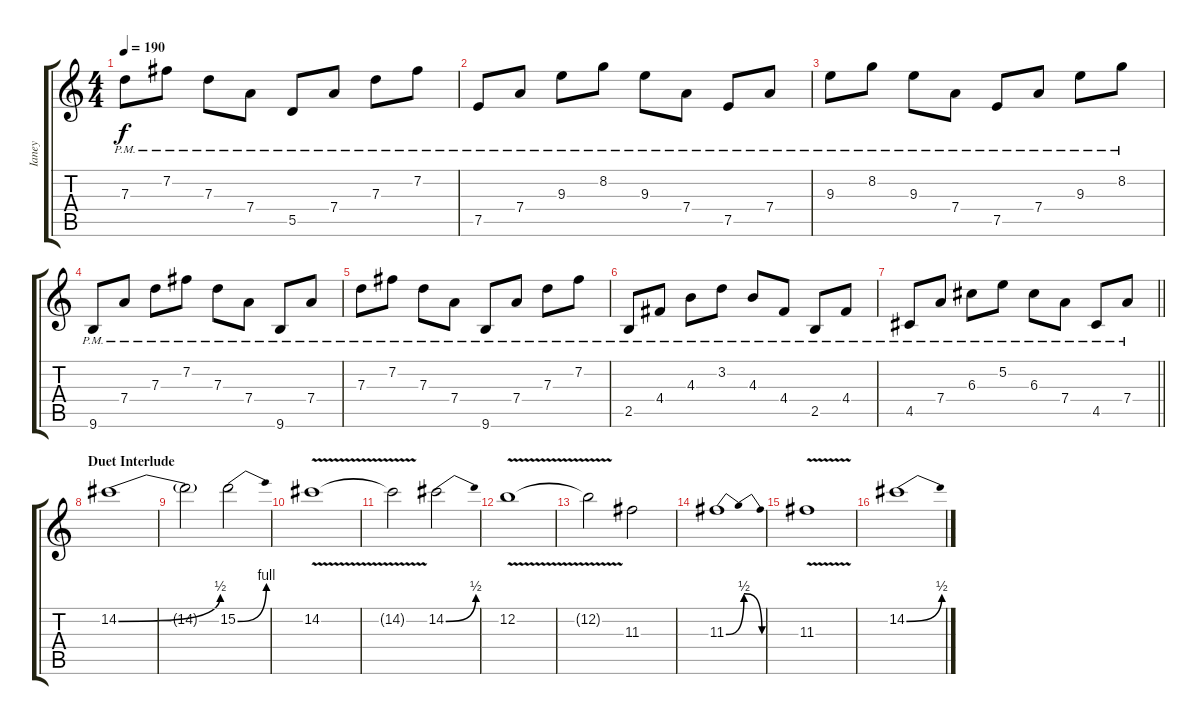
\track ("Ianey" "Ianey") {instrument overdrivenguitar}
\staff {score tabs}
\tuning (E4 B3 G3 D3 A2 D2) {hide}
\ts (4 4)
\tempo 190
\clef g2
\ks c
7.3{pm}.8{dy f} 7.2{pm}.8 7.3{pm}.8 7.4{pm}.8 5.5{pm}.8 7.4{pm}.8 7.3{pm}.8 7.2{pm}.8 |
7.5{pm}.8 7.4{pm}.8 9.3{pm}.8 8.2{pm}.8 9.3{pm}.8 7.4{pm}.8 7.5{pm}.8 7.4{pm}.8 |
9.3{pm}.8 8.2{pm}.8 9.3{pm}.8 7.4{pm}.8 7.5{pm}.8 7.4{pm}.8 9.3{pm}.8 8.2{pm}.8 |
9.6{pm}.8 7.4{pm}.8 7.3{pm}.8 7.2{pm}.8 7.3{pm}.8 7.4{pm}.8 9.6{pm}.8 7.4{pm}.8 |
7.3{pm}.8 7.2{pm}.8 7.3{pm}.8 7.4{pm}.8 9.6{pm}.8 7.4{pm}.8 7.3{pm}.8 7.2{pm}.8 |
2.5{pm}.8 4.4{pm}.8 4.3{pm}.8 3.2{pm}.8 4.3{pm}.8 4.4{pm}.8 2.5{pm}.8 4.4{pm}.8 |
\barLineRight lightlight
4.5{pm}.8 7.4{pm}.8 6.3{pm}.8 5.2{pm}.8 6.3{pm}.8 7.4{pm}.8 4.5{pm}.8 7.4{pm}.8 |
\section ("" "Duet Interlude")
14.2{be (bend 0 0 60 2)}.1 |
14.2{t}.2 15.2{be (bend 0 0 60 4)}.2 |
14.2{v}.1 |
14.2{t}.2 14.2{be (bend 0 0 60 2)}.2 |
12.2{v}.1 |
12.2{t}.2 11.3.2 |
11.3{be (bendrelease 0 0 10 2 46 2 60 0)}.1 |
11.3{v}.1 |
14.2{be (bend 0 0 60 2)}.1
